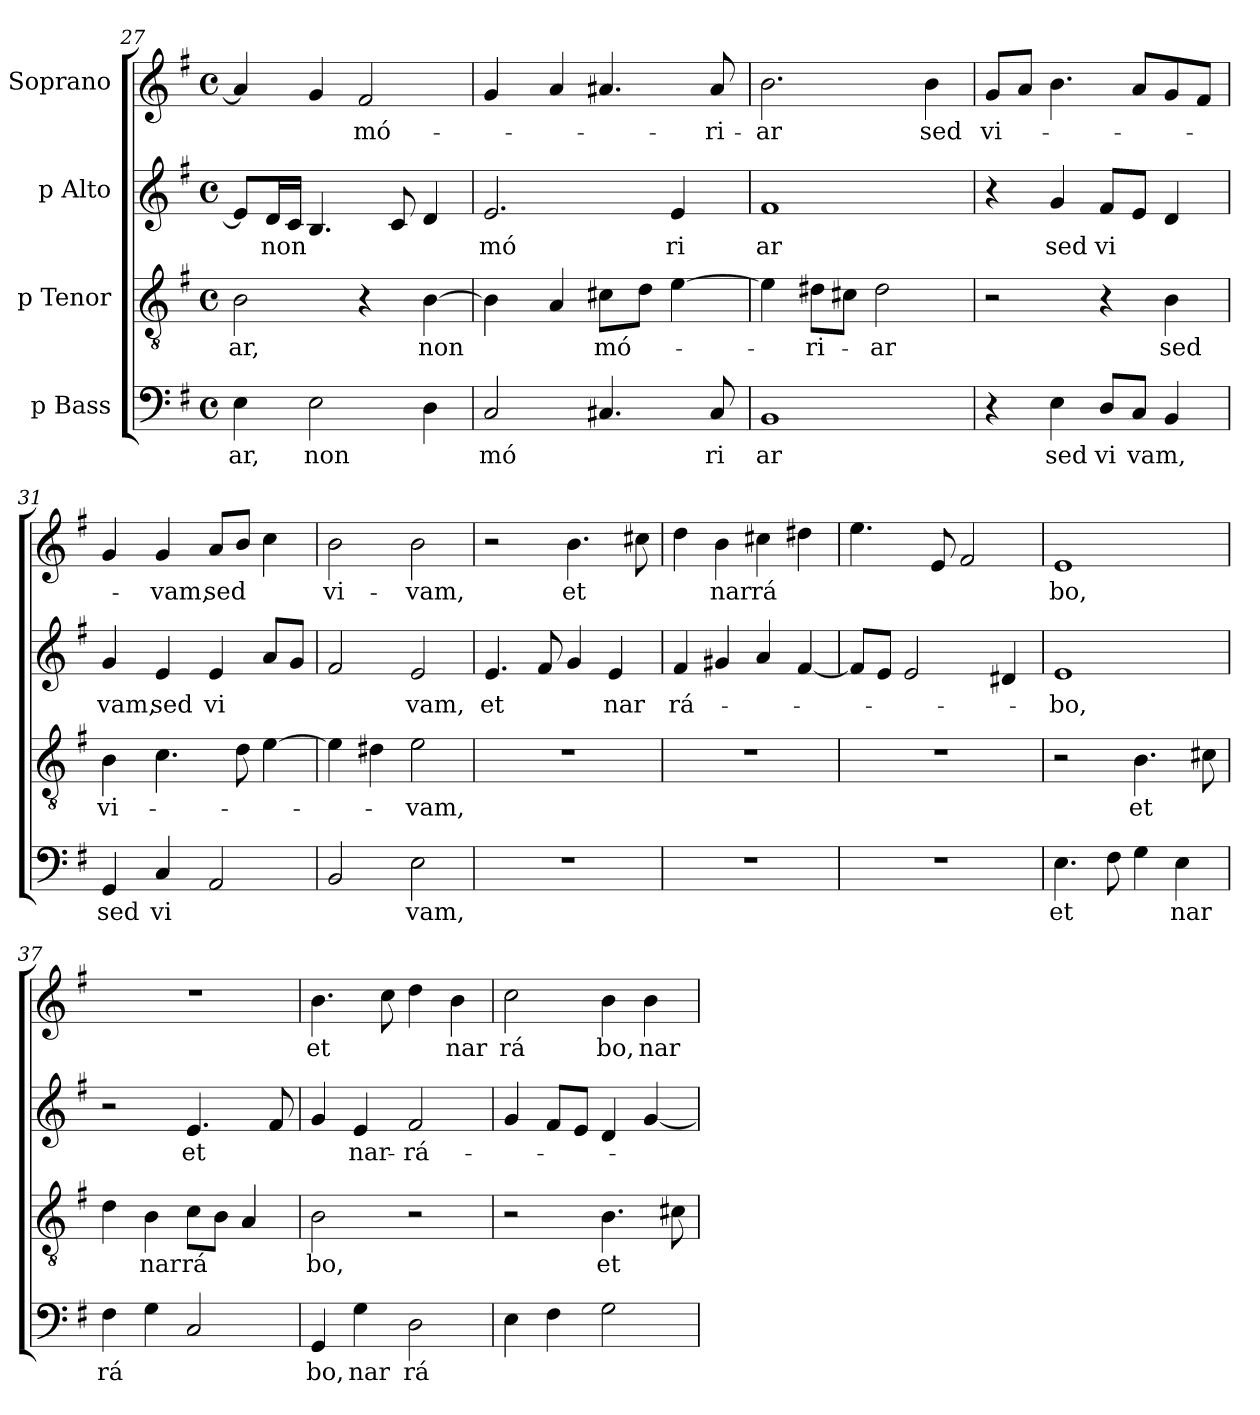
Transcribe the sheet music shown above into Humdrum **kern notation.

**kern	**text	**kern	**text	**kern	**text	**kern	**text
*part4	*part4	*part3	*part3	*part2	*part2	*part1	*part1
*staff4	*staff4	*staff3	*staff3	*staff2	*staff2	*staff1	*staff1
*I"p Bass	*	*I"p Tenor	*	*I"p Alto	*	*I"Soprano	*
*clefF4	*	*clefGv2	*	*clefG2	*	*clefG2	*
*k[f#]	*	*k[f#]	*	*k[f#]	*	*k[f#]	*
*G:	*	*G:	*	*G:	*	*G:	*
*M4/4	*	*M4/4	*	*M4/4	*	*M4/4	*
*met(c)	*	*met(c)	*	*met(c)	*	*met(c)	*
=27	=27	=27	=27	=27	=27	=27	=27
!	!LO:LY:b:cj	!	!LO:LY:b:cj	!	!	!	!
4E\	-ar,	2B\	ar,	8e/L]	.	4a/]	.
!	!	!	!	!	!LO:LY:b	!	!
.	.	.	.	16d/	non	.	.
.	.	.	.	16c/J	.	.	.
!	!LO:LY:b	!	!	!	!	!	!
2E\	non	.	.	4.B/	.	4g/	.
!	!	!	!	!	!	!	!LO:LY:b
.	.	4r	.	.	.	2f#/	mó-
.	.	.	.	8c/	.	.	.
!	!	!	!LO:LY:b	!	!	!	!
4D\	.	[>4B\	non	4d/	.	.	.
!!LO:LB:g=z
=28	=28	=28	=28	=28	=28	=28	=28
!	!LO:LY:b	!	!	!	!LO:LY:b:cj	!	!
*	*	*	*	*	*	*^	*
2C/	mó	4B\]	.	2.e/	mó	4g/	16..ryy	.
.	.	.	.	.	.	.	2ryy	.
.	.	4A/	.	.	.	4a/	.	.
!	!	!	!LO:LY:b	!	!	!	!	!
4.C#X/	.	8c#X\L	mó-	.	.	4.a#X/	.	.
.	.	.	.	.	.	.	4ryy	.
.	.	8d\J	.	.	.	.	.	.
!	!	!	!	!	!LO:LY:b:cj	!	!	!
.	.	[>4e\	.	4e/	ri	.	.	.
.	.	.	.	.	.	.	8ryy	.
!	!LO:LY:b:cj	!	!	!	!	!	!	!LO:LY:b:cj
8C#/	ri	.	.	.	.	8a#/	.	-ri-
.	.	.	.	.	.	.	64ryy	.
=29	=29	=29	=29	=29	=29	=29	=29	=29
!	!LO:LY:b:cj	!	!	!	!LO:LY:b:cj	!	!	!LO:LY:b:cj
*	*	*	*	*	*	*v	*v	*
1BB	ar	4e\]	.	1f#	ar	2.b\	-ar
!	!	!	!LO:LY:b:cj	!	!	!	!
.	.	8d#X\L	-ri-	.	.	.	.
.	.	8c#X\J	.	.	.	.	.
!	!	!	!LO:LY:b:cj	!	!	!	!
.	.	2d#\	-ar	.	.	.	.
!	!	!	!	!	!	!	!LO:LY:b:cj
.	.	.	.	.	.	4b\	sed
=30	=30	=30	=30	=30	=30	=30	=30
!	!	!	!	!	!	!	!LO:LY:b:cj
4r	.	2r	.	4r	.	8g/L	vi-
.	.	.	.	.	.	8a/J	.
!	!LO:LY:b:cj	!	!	!	!LO:LY:b:cj	!	!
4E\	sed	.	.	4g/	sed	4.b\	.
!	!LO:LY:b:cj	!	!	!	!LO:LY:b:cj	!	!
8D/L	vi	4r	.	8f#/L	vi	.	.
!	!LO:LY:b	!	!	!	!	!	!
8C/J	vam,	.	.	8e/J	.	8a/L	.
!	!	!	!LO:LY:b:cj	!	!	!	!
4BB/	.	4B\	sed	4d/	.	8g/	.
.	.	.	.	.	.	8f#/J	.
=31	=31	=31	=31	=31	=31	=31	=31
!	!LO:LY:b:cj	!	!LO:LY:b:cj	!	!LO:LY:b:cj	!	!
4GG/	sed	4B\	vi-	4g/	vam,	4g/	.
!	!LO:LY:b:cj	!	!	!	!LO:LY:b:cj	!	!LO:LY:b:cj
4C/	vi	4.c\	.	4e/	sed	4g/	-vam,
!	!	!	!	!	!LO:LY:b:cj	!	!LO:LY:b
2AA/	.	.	.	4e/	vi	8a/L	sed
.	.	8d\	.	.	.	8b/J	.
.	.	[>4e\	.	8a/L	.	4cc\	.
.	.	.	.	8g/J	.	.	.
=32	=32	=32	=32	=32	=32	=32	=32
!	!	!	!	!	!	!	!LO:LY:b:cj
2BB/	.	4e\]	.	2f#/	.	2b\	vi-
.	.	4d#X\	.	.	.	.	.
!	!LO:LY:b:cj	!	!LO:LY:b:cj	!	!LO:LY:b:cj	!	!LO:LY:b:cj
2E\	vam,	2e\	-vam,	2e/	vam,	2b\	-vam,
=33	=33	=33	=33	=33	=33	=33	=33
!	!	!	!	!	!LO:LY:b:cj	!	!
1r	.	1r	.	4.e/	et	2r	.
.	.	.	.	8f#/	.	.	.
!	!	!	!	!	!	!	!LO:LY:b:cj
.	.	.	.	4g/	.	4.b\	et
!	!	!	!	!	!LO:LY:b:cj	!	!
.	.	.	.	4e/	nar	.	.
.	.	.	.	.	.	8cc#X\	.
!!LO:LB:g=z
=34	=34	=34	=34	=34	=34	=34	=34
!	!	!	!	!	!LO:LY:b:cj	!	!
1r	.	1r	.	4f#/	rá-	4dd\	.
!	!	!	!	!	!	!	!LO:LY:b:cj
.	.	.	.	4g#X/	.	4b\	nar
!	!	!	!	!	!	!	!LO:LY:b:cj
.	.	.	.	4a/	.	4cc#X\	rá
.	.	.	.	[<4f#/	.	4dd#X\	.
=35	=35	=35	=35	=35	=35	=35	=35
1r	.	1r	.	8f#/L]	.	4.ee\	.
.	.	.	.	8e/J	.	.	.
.	.	.	.	2e/	.	.	.
.	.	.	.	.	.	8e/	.
.	.	.	.	.	.	2f#/	.
.	.	.	.	4d#X/	.	.	.
=36	=36	=36	=36	=36	=36	=36	=36
!	!LO:LY:b:cj	!	!	!	!LO:LY:b:cj	!	!LO:LY:b:cj
4.E\	et	2r	.	1e	-bo,	1e	bo,
8F#\	.	.	.	.	.	.	.
!	!	!	!LO:LY:b:cj	!	!	!	!
4G\	.	4.B\	et	.	.	.	.
!	!LO:LY:b:cj	!	!	!	!	!	!
4E\	nar	.	.	.	.	.	.
.	.	8c#X\	.	.	.	.	.
=37	=37	=37	=37	=37	=37	=37	=37
!	!LO:LY:b:cj	!	!	!	!	!	!
4F#\	rá	4d\	.	2r	.	1r	.
!	!	!	!LO:LY:b:cj	!	!	!	!
4G\	.	4B\	nar	.	.	.	.
!	!	!	!LO:LY:b:cj	!	!LO:LY:b:cj	!	!
2C/	.	8c\L	rá	4.e/	et	.	.
.	.	8B\J	.	.	.	.	.
.	.	4A/	.	.	.	.	.
.	.	.	.	8f#/	.	.	.
=38	=38	=38	=38	=38	=38	=38	=38
!	!LO:LY:b:cj	!	!LO:LY:b:cj	!	!	!	!LO:LY:b:cj
4GG/	bo,	2B\	bo,	4g/	.	4.b\	et
!	!LO:LY:b:cj	!	!	!	!LO:LY:b:cj	!	!
4G\	nar	.	.	4e/	nar-	.	.
.	.	.	.	.	.	8cc\	.
!	!LO:LY:b:cj	!	!	!	!LO:LY:b:cj	!	!
2D\	rá	2r	.	2f#/	-rá-	4dd\	.
!	!	!	!	!	!	!	!LO:LY:b:cj
.	.	.	.	.	.	4b\	nar
=39	=39	=39	=39	=39	=39	=39	=39
!	!	!	!	!	!	!	!LO:LY:b:cj
4E\	.	2r	.	4g/	.	2cc\	rá
4F#\	.	.	.	8f#/L	.	.	.
.	.	.	.	8e/J	.	.	.
!	!	!	!LO:LY:b:cj	!	!	!	!LO:LY:b:cj
2G\	.	4.B\	et	4d/	.	4b\	bo,
!	!	!	!	!	!	!	!LO:LY:b:cj
.	.	.	.	[>4g/	.	4b\	nar
.	.	8c#X\	.	.	.	.	.
=	=	=	=	=	=	=	=
*-	*-	*-	*-	*-	*-	*-	*-
